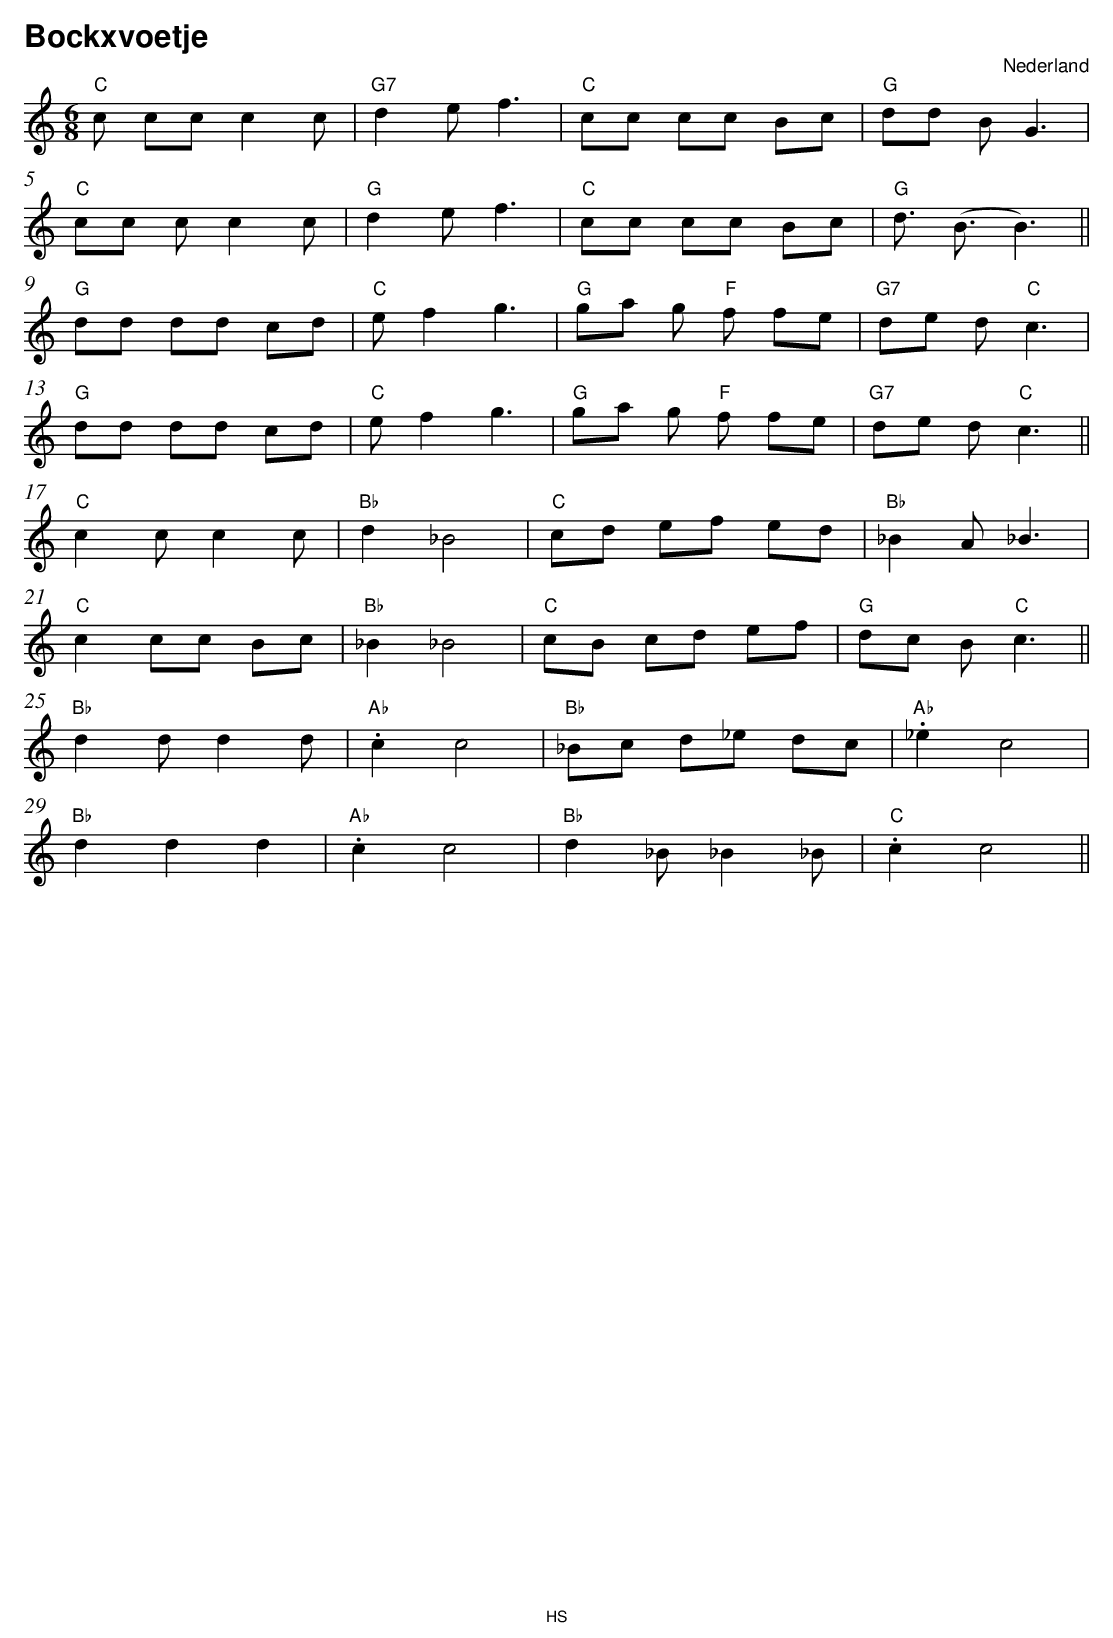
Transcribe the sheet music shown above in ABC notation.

X:1
T:Bockxvoetje
O:Nederland
M:6/8
L:1/8
Q:1/4=148
K:C
V:1
"C" c cc c2 c|"G7" d2 ef3 |"C" cc cc Bc |"G" dd BG3 |
"C" cc cc2 c|"G" d2 ef3 |"C" cc cc Bc |"G" d3/2 (B3/2 B3) ||
"G" dd dd cd |"C" ef2 g3 |"G" ga g"F" f fe |"G7" de d"C" c3 |
"G" dd dd cd |"C" ef2 g3 |"G" ga g"F" f fe |"G7" de d"C" c3 ||
"C" c2 cc2 c|"Bb" d2 _B4 |"C" cd ef ed |"Bb" _B2 A_B3 |
"C" c2 cc Bc |"Bb" _B2 _B4 |"C" cB cd ef |"G" dc B"C" c3 ||
"Bb" d2 dd2 d|"Ab" .c2 c4 |"Bb" _Bc d_e dc |"Ab" ._e2 c4 |
"Bb" d2 d2 d2 |"Ab" .c2 c4 |"Bb" d2 _B_B2 _B|"C" .c2 c4 ||
